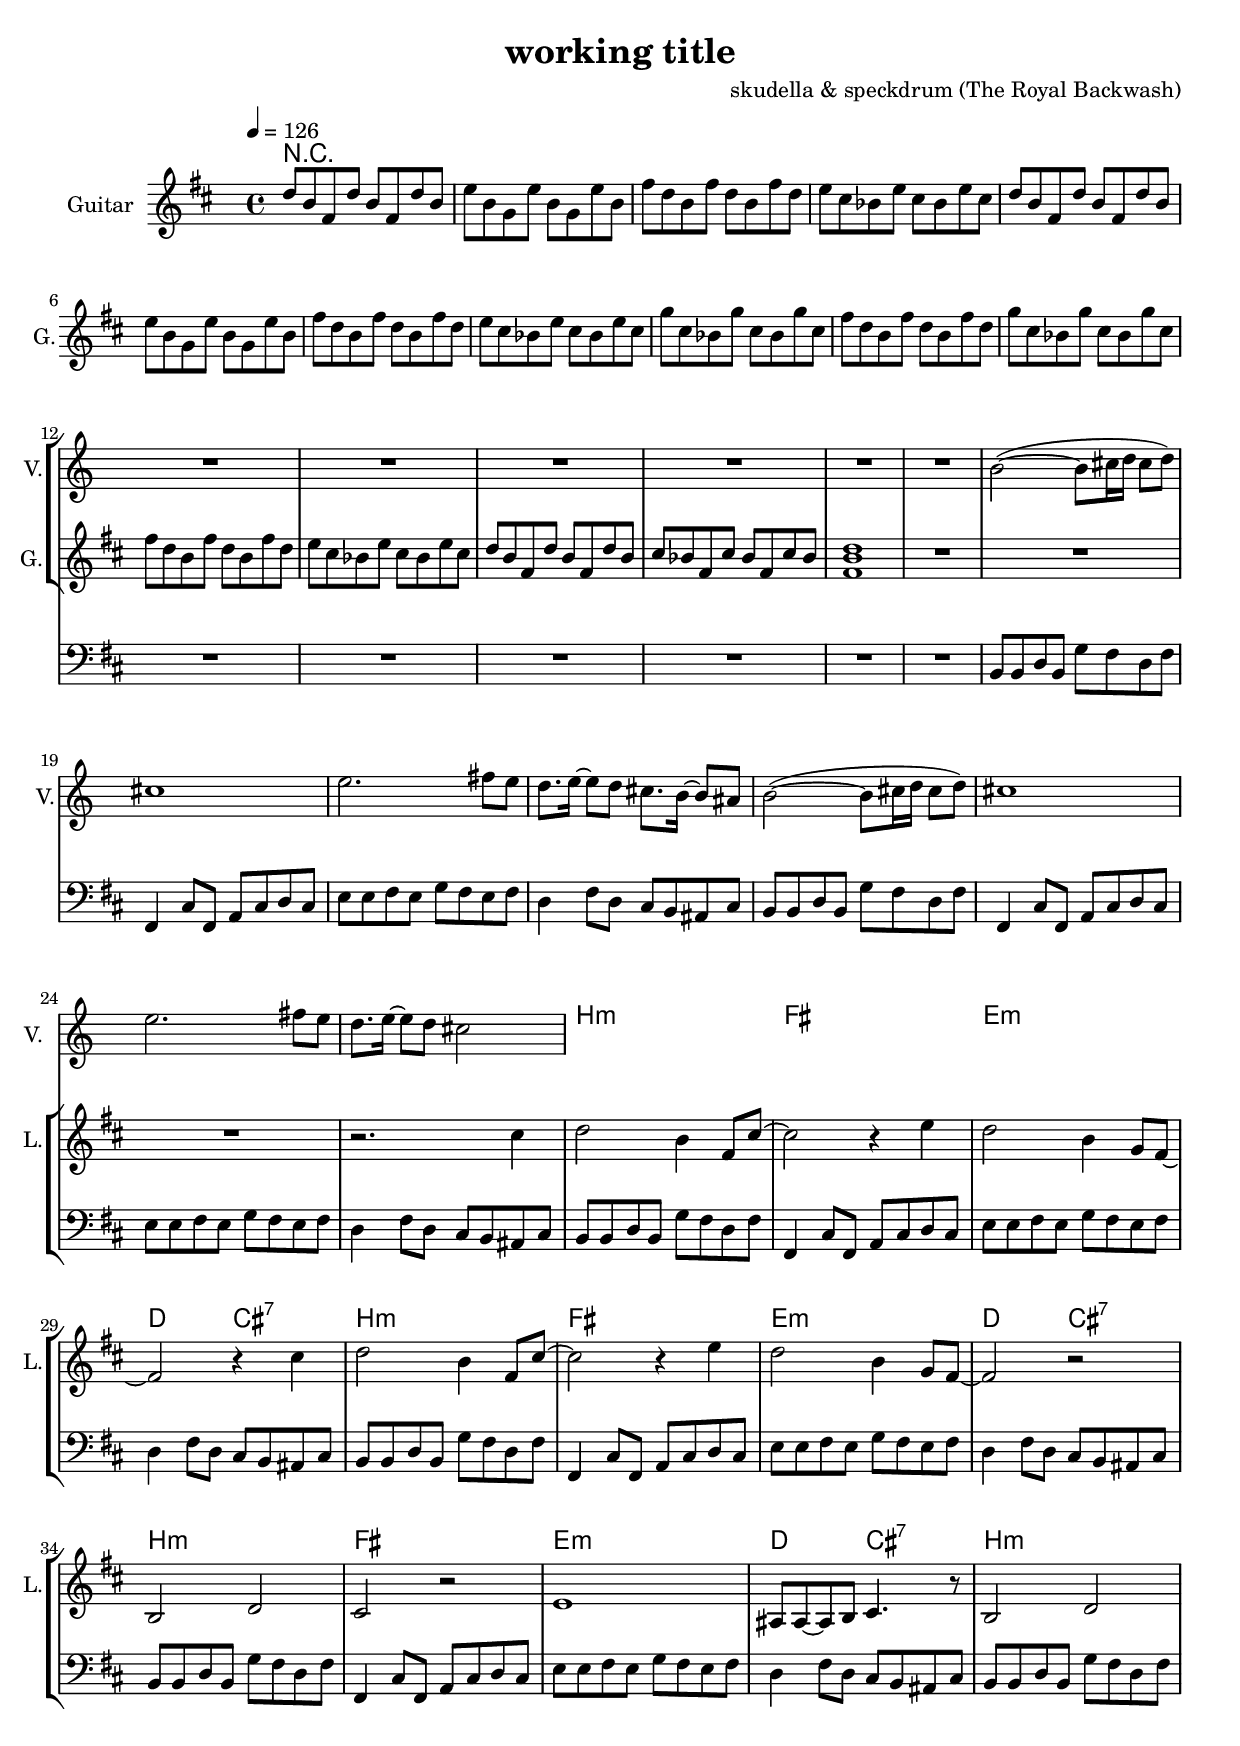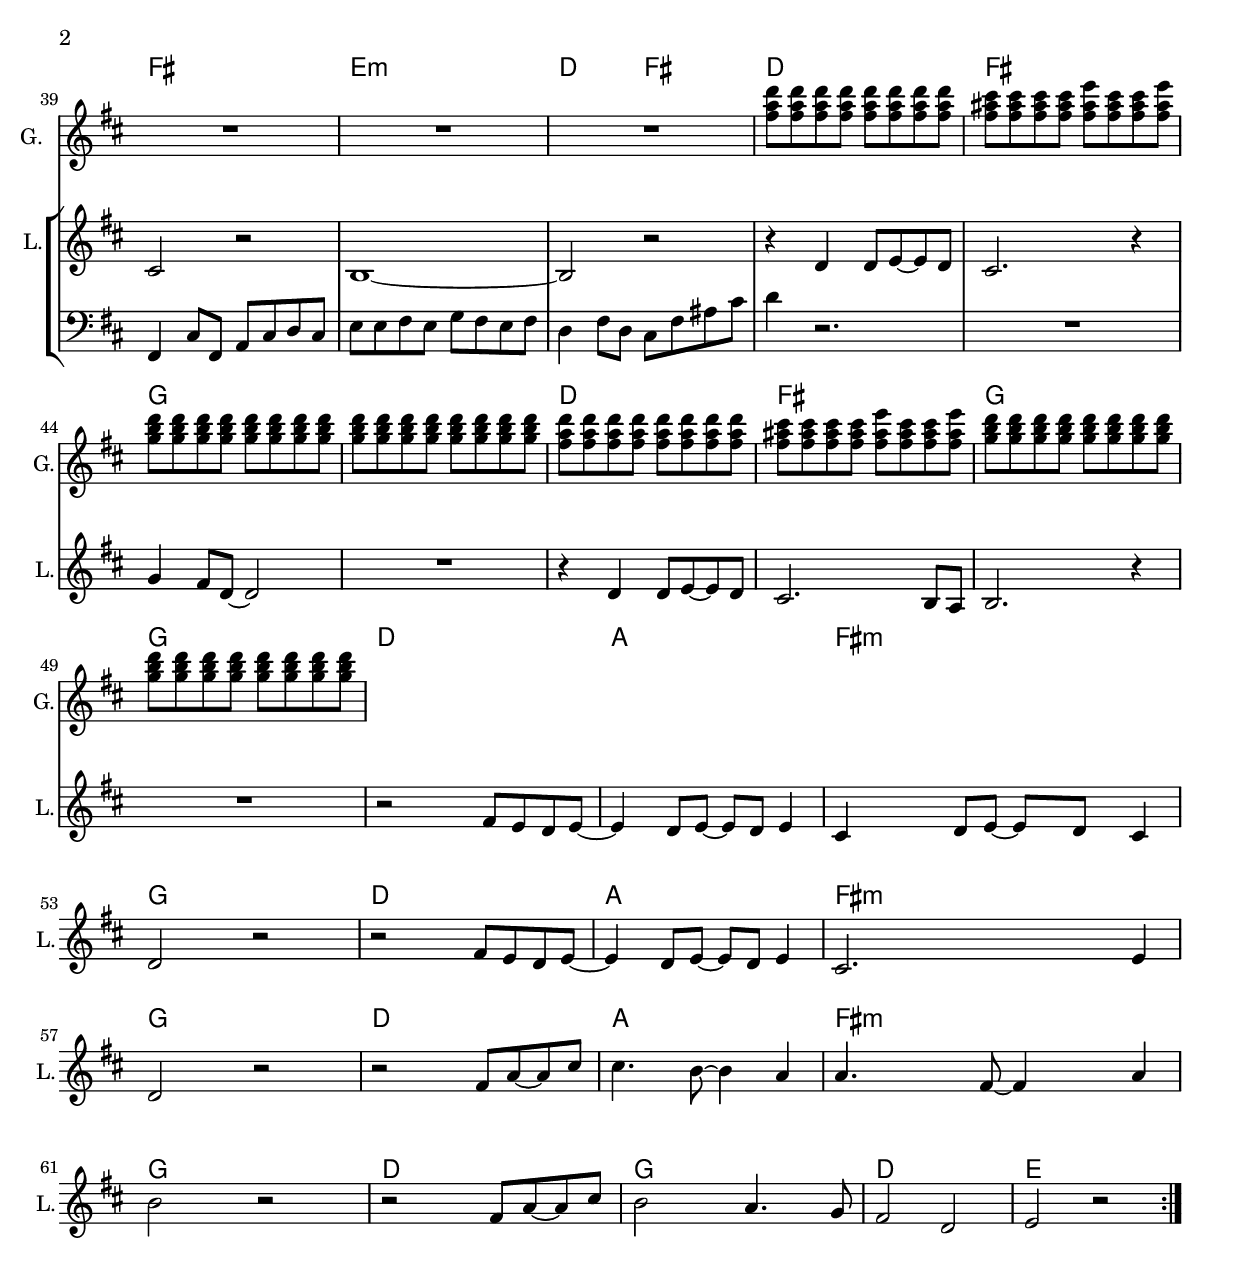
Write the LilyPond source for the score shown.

\version "2.16.2"

\header {
  title = "working title"
  composer = "skudella & speckdrum (The Royal Backwash)"

}

global = {
  \key bes \minor
  \time 4/4
  \tempo 4 = 126
}

harmonies = \chordmode {
  \germanChords
 R1*17
 R1*8
 bes1:m f1 es1:m des2 c2:7
 bes1:m f1 es1:m des2 c2:7
 bes1:m f1 es1:m des2 c2:7
 bes1:m f1 es1:m des2 f2

 %R1*8
 des1 f1 ges1 ges1
 des1 f1 ges1 ges1

 %des1 as1 f1:m ges1
 %des1 as1 f1:m ges1
 %des1 as1 f1:m ges1
 %des1 ges1 des1 es1
 
 des8 des8~des4 des8 des8~des4 as8 as8~as4 as8 as8~as4 f8:m f8:m~f4:m f8:m f8:m f4:m ges8 ges8~ges4 ges8 ges8~ges4
 des8 des8~des4 des8 des8~des4 as8 as8~as4 as8 as8~as4 f8:m f8:m~f4:m f8:m f8:m f4:m ges8 ges8~ges4 ges8 ges8~ges4
 des8 des8~des4 des8 des8~des4 as8 as8~as4 as8 as8~as4 f8:m f8:m~f4:m f8:m f8:m f4:m ges8 ges8~ges4 ges8 ges8~ges4
 des8 des8~des4 des8 des8~des4 ges8 ges8~ges4 ges8 ges8~ges4 des1 es1

}

violinMusic = \relative c' {
  R1*17
bes'2(~bes8 c16 des16 c8 des8) 
c1
es2. f8 es8
des8. es16~es8 des8 c8. bes16~bes8 a8 
bes2(~bes8 c16 des16 c8 des8) 
%es2. f8 es8
%< des ges >1%(~es8 des16 es16 des8 es8)
%<f c >1 
c1
es2. f8 es8
des8. es16~es8 des8 c2 

}

leadGuitarMusic = \relative c''' {
 des,8 bes8 f8 des'8 bes8 f8 des'8 bes8
 es8 bes8 ges8  es'8 bes8 ges8  es'8 bes8
 f'8 des8 bes8 f'8 des8 bes8 f'8 des8
 es8 c8 beses8 es8 c8 beses8 es8 c8
 des8 bes8 f8 des'8 bes8 f8 des'8 bes8
 es8 bes8 ges8  es'8 bes8 ges8  es'8 bes8
 f'8 des8 bes8 f'8 des8 bes8 f'8 des8
 es8 c8 beses8 es8 c8 beses8 es8 c8
 
 ges'8 c,8 beses8 ges'8 c,8 beses8 ges'8 c,8
 f8 des8 bes8 f'8 des8 bes8 f'8 des8
 ges8 c,8 beses8 ges'8 c,8 beses8 ges'8 c,8
 f8 des8 bes8 f'8 des8 bes8 f'8 des8
 es8 c8 beses8 es8 c8 beses8 es8 c8
 des8 bes8 f8 des'8 bes8 f8 des'8 bes8
 c8 beses8 f8 c'8 beses8 f8 c'8 beses8 
 <f bes des>1
R1
R1*24

<f' as des>8 <f as des>8 <f as des>8 <f as des>8 <f as des>8 <f as des>8 <f as des>8 <f as des>8
<f a c>8 <f a c>8 <f a c>8 <f a c>8 <f a es'>8 <f a c>8 <f a c>8 <f a es'>8
<ges bes des>8 <ges bes des>8 <ges bes des>8 <ges bes des>8 <ges bes des>8 <ges bes des>8 <ges bes des>8 <ges bes des>8
<ges bes des>8 <ges bes des>8 <ges bes des>8 <ges bes des>8 <ges bes des>8 <ges bes des>8 <ges bes des>8 <ges bes des>8
<f as des>8 <f as des>8 <f as des>8 <f as des>8 <f as des>8 <f as des>8 <f as des>8 <f as des>8
<f a c>8 <f a c>8 <f a c>8 <f a c>8 <f a es'>8 <f a c>8 <f a c>8 <f a es'>8
<ges bes des>8 <ges bes des>8 <ges bes des>8 <ges bes des>8 <ges bes des>8 <ges bes des>8 <ges bes des>8 <ges bes des>8
<ges bes des>8 <ges bes des>8 <ges bes des>8 <ges bes des>8 <ges bes des>8 <ges bes des>8 <ges bes des>8 <ges bes des>8
}

trumpetoneVerseMusic = \relative c'' {

}

trumpetonePreChorusMusic = \relative c'' {
}

trumpetoneChorusMusic = \relative c'' {
}

trumpetoneBridgeMusic = \relative c'' {
}

trumpettwoVerseMusic = \relative c'' {
}

trumpettwoPreChrousMusic = \relative c'' {

}

trumpettwoChorusMusic = \relative c'' {

}

leadMusicverse = \relative c''{
 R1*17
R1*7

r2. c4
des2 bes4 f8 c'8~
c2 r4 es4
des2 bes4 ges8 f8~
f2 r4 c'4
des2 bes4 f8 c'8~
c2 r4 es4
des2 bes4 ges8 f8~
f2 r2
bes,2 des2
c2 r2
es1
a,8 a8~a8 bes8 c4. r8
bes2 des2
c2 r2
bes1~
bes2 r2
}

leadMusicprechorus = \relative c'{
  r4 des4 des8 es8~es8 des8
  c2. r4
  ges'4 f8 des8~des2
  R1
  r4 des4 des8 es8~es8 des8
  c2. bes8 as8
  bes2. r4
  R1
  
}

leadMusicchorus = \relative c'{
  r2 f8 es8 des8 es8~
  es4 des8 es8~es8 des8 es4
  c4 des8 es8~es8 des8 c4
  des2 r2
  r2 f8 es8 des8 es8~
  es4 des8 es8~es8 des8 es4
  c2. es4
  des2 r2
  r2 f8 as8~as8 c8
  c4. bes8~bes4 as4
  as4. f8~f4 as4
  bes2 r2
  
  r2 f8 as8~as8 c8
  bes2 as4. ges8
  f2 des2
  es2 r2
\bar ":|."
}

leadWordsOne = \lyricmode { 
\set stanza = "1." 
}

leadWordsChorus = \lyricmode {
\set stanza = "chorus"

 
}


leadWordsTwo = \lyricmode { 
\set stanza = "2." 


}

leadWordsThree = \lyricmode {
\set stanza = "3." 


}

leadWordsFour = \lyricmode {
\set stanza = "4." 


}


backingOneChorusMusic = \relative c'' {
}

backingOneChorusWords = \lyricmode {

}

backingTwoChorusMusic = \relative c'' {
}

backingTwoChorusWords = \lyricmode {

}

derbassVerse = \relative c {
  \clef bass
 R1*17
  bes8 bes8 des8 bes8 ges'8 f8 des8 f8
  f,4 c'8 f,8 as8 c8 des8 c8 
  es8 es8 f8 es8 ges8 f8 es8 f8
  des4 f8 des8 c8 bes8 a8 c8
  bes8 bes8 des8 bes8 ges'8 f8 des8 f8
  f,4 c'8 f,8 as8 c8 des8 c8 
  es8 es8 f8 es8 ges8 f8 es8 f8
  des4 f8 des8 c8 bes8 a8 c8
  
  bes8 bes8 des8 bes8 ges'8 f8 des8 f8
  f,4 c'8 f,8 as8 c8 des8 c8 
  es8 es8 f8 es8 ges8 f8 es8 f8
  des4 f8 des8 c8 bes8 a8 c8
  bes8 bes8 des8 bes8 ges'8 f8 des8 f8
  f,4 c'8 f,8 as8 c8 des8 c8 
  es8 es8 f8 es8 ges8 f8 es8 f8
  des4 f8 des8 c8 bes8 a8 c8
  bes8 bes8 des8 bes8 ges'8 f8 des8 f8
  f,4 c'8 f,8 as8 c8 des8 c8 
  es8 es8 f8 es8 ges8 f8 es8 f8
  des4 f8 des8 c8 bes8 a8 c8
  bes8 bes8 des8 bes8 ges'8 f8 des8 f8
  f,4 c'8 f,8 as8 c8 des8 c8 
  es8 es8 f8 es8 ges8 f8 es8 f8
  des4 f8 des8 c8 f8 a8 c8
  des4 r2.
  R1*7
}

\score {
  <<
    \new ChordNames {
      \set chordChanges = ##t
      \transpose c cis { \global \harmonies }
    }

    \new StaffGroup <<
    
      \new Staff = "Violin" {
        \set Staff.instrumentName = #"Violin"
        \set Staff.shortInstrumentName = #"V."
        \set Staff.midiInstrument = #"violin"
         \transpose c cis { \violinMusic }
      }
      \new Staff = "Guitar" {
        \set Staff.instrumentName = #"Guitar"
        \set Staff.shortInstrumentName = #"G."
        \set Staff.midiInstrument = #"electric guitar (jazz)"
        \transpose c cis { \global \leadGuitarMusic }
      }
        \new Staff = "Trumpets" <<
        \set Staff.instrumentName = #"Trumpets"
	\set Staff.shortInstrumentName = #"T."
        \set Staff.midiInstrument = #"trumpet"
        %\new Voice = "Trumpet1Verse" { \voiceOne << \transpose c c { \global \trumpetoneVerseMusic } >> }
        %\new Voice = "Trumpet1PreChorus" { \voiceOne << \transpose c c { \trumpetonePreChorusMusic } >> }
        %\new Voice = "Trumpet1Chorus" { \voiceOne << \transpose c c { \trumpetoneChorusMusic } >> }
        %\new Voice = "Trumpet1Bridge" { \voiceOne << \transpose c c { \trumpetoneBridgeMusic } >> }
	%\new Voice = "Trumpet2Verse" { \voiceTwo << \transpose c c { \global \trumpettwoVerseMusic } >> }      
	%\new Voice = "Trumpet2PreChorus" { \voiceTwo << \transpose c c {  \trumpettwoPreChrousMusic } >> }      
	%\new Voice = "Trumpet2Chorus" { \voiceTwo << \transpose c c { \trumpettwoChorusMusic } >> }      
        \new Voice = "Trumpet1" { \voiceOne << \transpose c cis { \global \trumpetoneVerseMusic \trumpetonePreChorusMusic \trumpetoneChorusMusic \trumpetoneBridgeMusic} >> }
	\new Voice = "Trumpet2" { \voiceTwo << \transpose c cis { \global \trumpettwoVerseMusic \trumpettwoPreChrousMusic \trumpettwoChorusMusic} >> }      
      >>
    >>  
    \new StaffGroup <<
      \new Staff = "lead" {
	\set Staff.instrumentName = #"Lead"
	\set Staff.shortInstrumentName = #"L."
        \set Staff.midiInstrument = #"voice oohs"
        \new Voice = "leadverse" { << \transpose c cis { \global \leadMusicverse } >> }
        \new Voice = "leadprechorus" { << \transpose c cis { \leadMusicprechorus } >> }
        \new Voice = "leadchorus" { << \transpose c cis { \leadMusicchorus } >> }
      }
      \new Lyrics \with { alignBelowContext = #"lead" }
      \lyricsto "leadchorus" \leadWordsChorus
      \new Lyrics \with { alignBelowContext = #"lead" }
      \lyricsto "leadverse" \leadWordsFour
      \new Lyrics \with { alignBelowContext = #"lead" }
      \lyricsto "leadverse" \leadWordsThree
      \new Lyrics \with { alignBelowContext = #"lead" }
      \lyricsto "leadverse" \leadWordsTwo
      \new Lyrics \with { alignBelowContext = #"lead" }
      \lyricsto "leadverse" \leadWordsOne
      
     
      % we could remove the line about this with the line below, since
      % we want the alto lyrics to be below the alto Voice anyway.
      % \new Lyrics \lyricsto "altos" \altoWords

      \new Staff = "backing" <<
	%  \clef backingTwo
	\set Staff.instrumentName = #"Backing"
	\set Staff.shortInstrumentName = #"B."
        \set Staff.midiInstrument = #"voice oohs"
	\new Voice = "backingOnes" { \voiceOne << \transpose c c { \global \backingOneChorusMusic } >> }
	\new Voice = "backingTwoes" { \voiceTwo << \transpose c c { \global \backingTwoChorusMusic } >> }

      >>
      \new Lyrics \with { alignAboveContext = #"backing" }
      \lyricsto "backingOnes" \backingOneChorusWords
      \new Lyrics \with { alignBelowContext = #"backing" }
      \lyricsto "backingTwoes" \backingTwoChorusWords
      
      \new Staff = "Staff_bass" {
        \set Staff.instrumentName = #"Bass"
        %\set Staff.midiInstrument = #"electric bass (pick)"
        \set Staff.midiInstrument = #"distorted guitar"
        \transpose c cis { \global \derbassVerse }
      }      % again, we could replace the line above this with the line below.
      % \new Lyrics \lyricsto "backingTwoes" \backingTwoWords
    >>
  >>
  \midi {}
  \layout {
    \context {
      \Staff \RemoveEmptyStaves
      \override VerticalAxisGroup #'remove-first = ##t
    }
  }
}

#(set-global-staff-size 19)

\paper {
  page-count = #2
}
